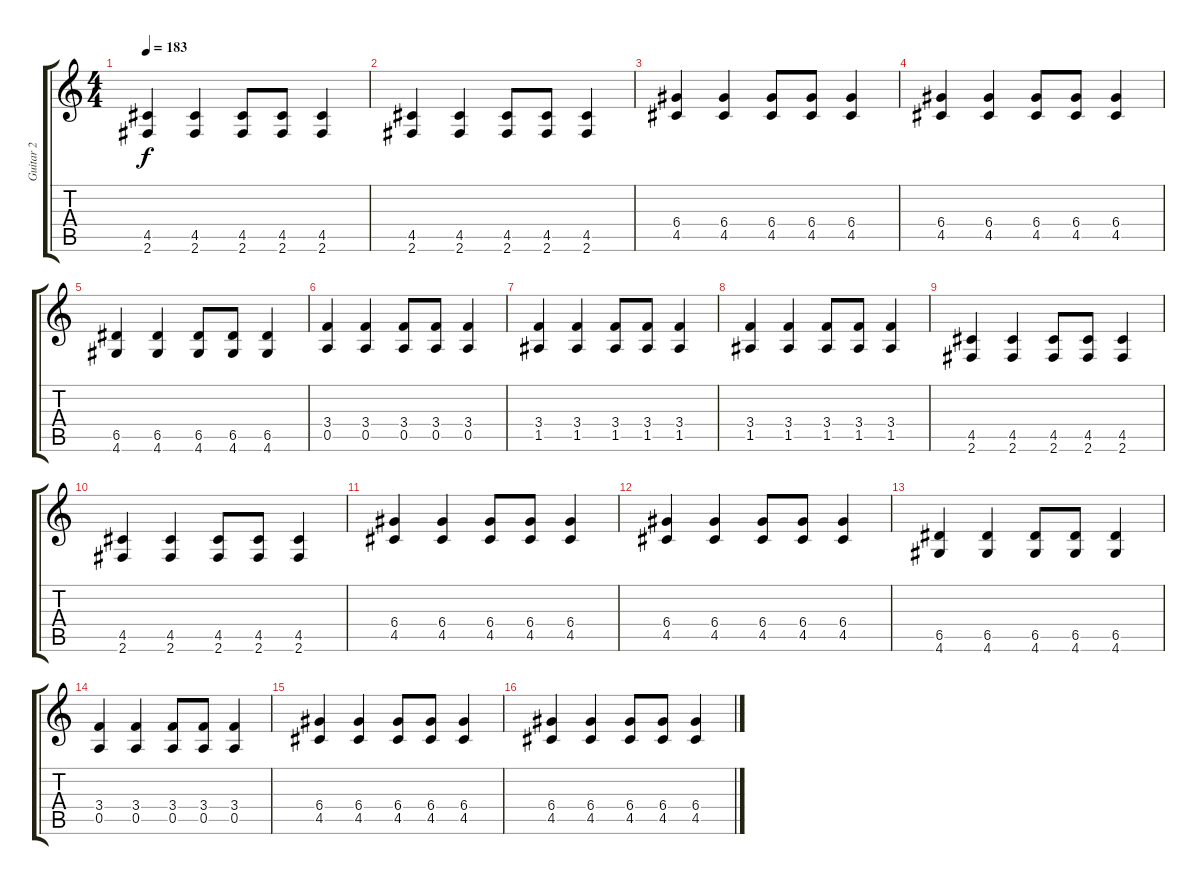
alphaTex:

\track ("Guitar 2" "Guitar 2") {instrument overdrivenguitar}
\staff {score tabs}
\tuning (E4 B3 G3 D3 A2 E2) {hide}
\ts (4 4)
\tempo 183
\clef g2
\ks c
(4.5 2.6).4{dy f} (4.5 2.6).4 (4.5 2.6).8 (4.5 2.6).8 (4.5 2.6).4 |
(4.5 2.6).4 (4.5 2.6).4 (4.5 2.6).8 (4.5 2.6).8 (4.5 2.6).4 |
(6.4 4.5).4 (6.4 4.5).4 (6.4 4.5).8 (6.4 4.5).8 (6.4 4.5).4 |
(6.4 4.5).4 (6.4 4.5).4 (6.4 4.5).8 (6.4 4.5).8 (6.4 4.5).4 |
(6.5 4.6).4 (6.5 4.6).4 (6.5 4.6).8 (6.5 4.6).8 (6.5 4.6).4 |
(3.4 0.5).4 (3.4 0.5).4 (3.4 0.5).8 (3.4 0.5).8 (3.4 0.5).4 |
(3.4 1.5).4 (3.4 1.5).4 (3.4 1.5).8 (3.4 1.5).8 (3.4 1.5).4 |
(3.4 1.5).4 (3.4 1.5).4 (3.4 1.5).8 (3.4 1.5).8 (3.4 1.5).4 |
(4.5 2.6).4 (4.5 2.6).4 (4.5 2.6).8 (4.5 2.6).8 (4.5 2.6).4 |
(4.5 2.6).4 (4.5 2.6).4 (4.5 2.6).8 (4.5 2.6).8 (4.5 2.6).4 |
(6.4 4.5).4 (6.4 4.5).4 (6.4 4.5).8 (6.4 4.5).8 (6.4 4.5).4 |
(6.4 4.5).4 (6.4 4.5).4 (6.4 4.5).8 (6.4 4.5).8 (6.4 4.5).4 |
(6.5 4.6).4 (6.5 4.6).4 (6.5 4.6).8 (6.5 4.6).8 (6.5 4.6).4 |
(3.4 0.5).4 (3.4 0.5).4 (3.4 0.5).8 (3.4 0.5).8 (3.4 0.5).4 |
(6.4 4.5).4 (6.4 4.5).4 (6.4 4.5).8 (6.4 4.5).8 (6.4 4.5).4 |
(6.4 4.5).4 (6.4 4.5).4 (6.4 4.5).8 (6.4 4.5).8 (6.4 4.5).4
